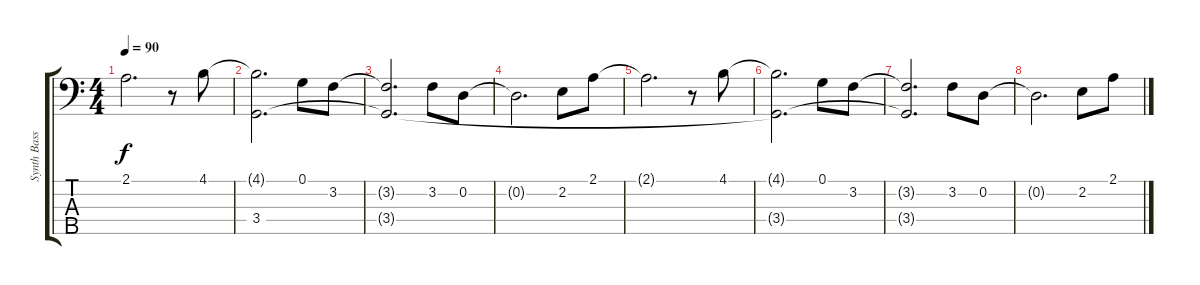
\track ("Synth Bass" "Synth Bass") {instrument synthbass1}
\staff {score tabs}
\tuning (G2 D2 A1 E1 B0) {hide}
\ts (4 4)
\tempo 90
\clef f4
\ks c
2.1{t}.2{d dy f} r.8 4.1.8 |
(4.1{t} 3.4{t}).2{d} 0.1.8 3.2.8 |
(3.2{t} 3.4{t}).2{d} 3.2.8 0.2.8 |
0.2{t}.2{d} 2.2.8 2.1.8 |
2.1{t}.2{d} r.8 4.1.8 |
(4.1{t} 3.4{t}).2{d} 0.1.8 3.2.8 |
(3.2{t} 3.4{t}).2{d} 3.2.8 0.2.8 |
0.2{t}.2{d} 2.2.8 2.1.8
